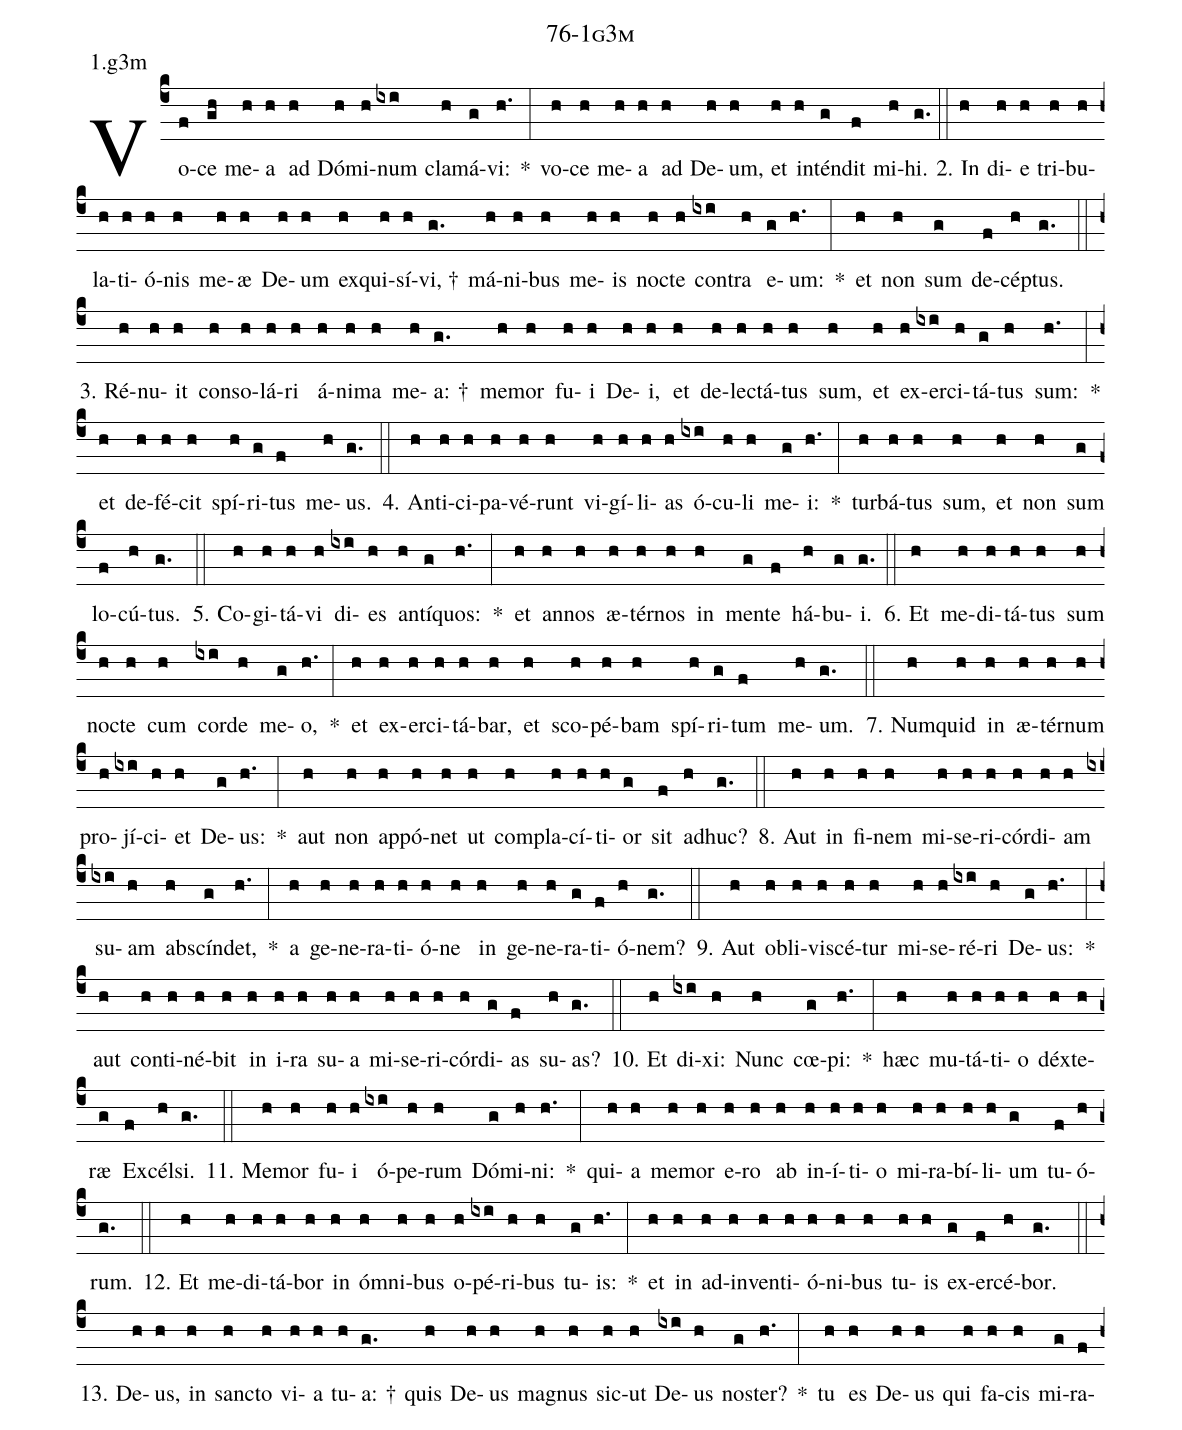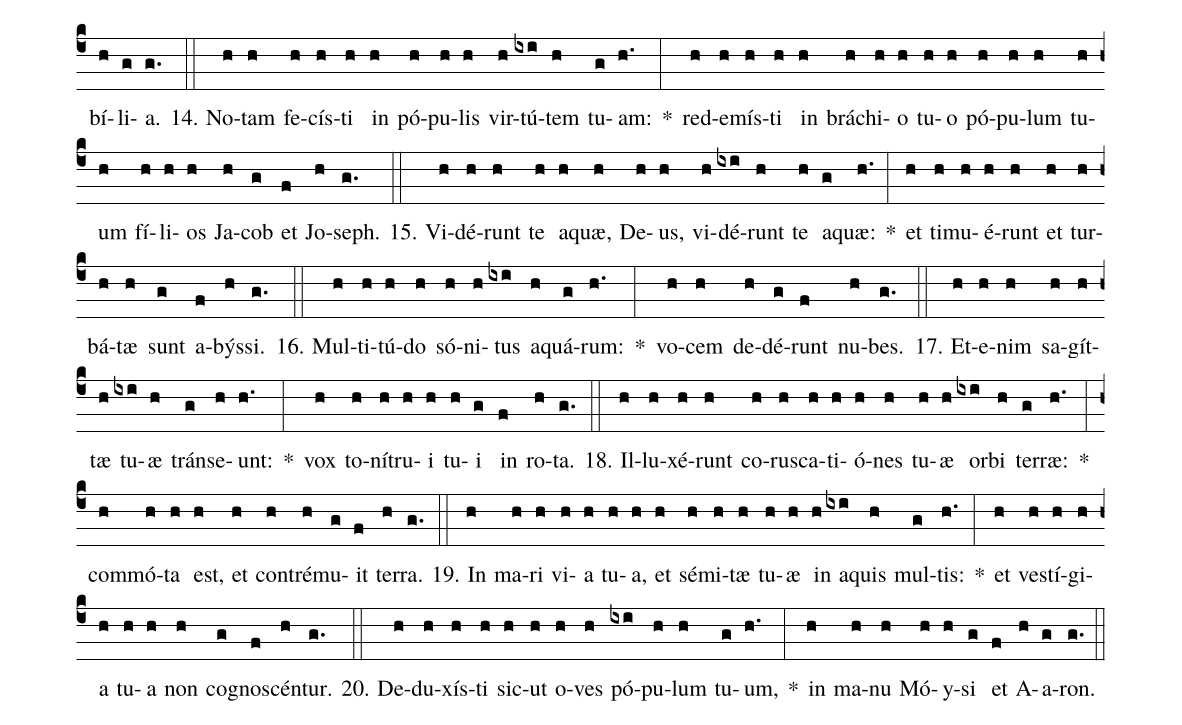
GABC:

name: 76-1g3m;
annotation: 1.g3m;
%%
(c4)Vo(f)ce(gh) me(h)a(h) ad(h) Dó(h)mi(h)num(ixi) cla(h)má(g)vi:(h.) *(:) vo(h)ce(h) me(h)a(h) ad(h) De(h)um,(h) et(h) in(h)tén(g)dit(f) mi(h)hi.(g.) (::)
2. In(h) di(h)e(h) tri(h)bu(h)la(h)ti(h)ó(h)nis(h) me(h)æ(h) De(h)um(h) ex(h)qui(h)sí(h)vi, †(g.) má(h)ni(h)bus(h) me(h)is(h) noc(h)te(h) con(ixi)tra(h) e(g)um:(h.) *(:) et(h) non(h) sum(g) de(f)cép(h)tus.(g.) (::)
3. Ré(h)nu(h)it(h) con(h)so(h)lá(h)ri(h) á(h)ni(h)ma(h) me(h)a: †(g.) me(h)mor(h) fu(h)i(h) De(h)i,(h) et(h) de(h)lec(h)tá(h)tus(h) sum,(h) et(h) ex(h)er(ixi)ci(h)tá(g)tus(h) sum:(h.) *(:) et(h) de(h)fé(h)cit(h) spí(h)ri(g)tus(f) me(h)us.(g.) (::)
4. An(h)ti(h)ci(h)pa(h)vé(h)runt(h) vi(h)gí(h)li(h)as(h) ó(ixi)cu(h)li(h) me(g)i:(h.) *(:) tur(h)bá(h)tus(h) sum,(h) et(h) non(h) sum(g) lo(f)cú(h)tus.(g.) (::)
5. Co(h)gi(h)tá(h)vi(h) di(ixi)es(h) an(h)tí(g)quos:(h.) *(:) et(h) an(h)nos(h) æ(h)tér(h)nos(h) in(h) men(g)te(f) há(h)bu(g)i.(g.) (::)
6. Et(h) me(h)di(h)tá(h)tus(h) sum(h) noc(h)te(h) cum(h) cor(ixi)de(h) me(g)o,(h.) *(:) et(h) ex(h)er(h)ci(h)tá(h)bar,(h) et(h) sco(h)pé(h)bam(h) spí(h)ri(g)tum(f) me(h)um.(g.) (::)
7. Num(h)quid(h) in(h) æ(h)tér(h)num(h) pro(h)jí(ixi)ci(h)et(h) De(g)us:(h.) *(:) aut(h) non(h) ap(h)pó(h)net(h) ut(h) com(h)pla(h)cí(h)ti(h)or(g) sit(f) ad(h)huc?(g.) (::)
8. Aut(h) in(h) fi(h)nem(h) mi(h)se(h)ri(h)cór(h)di(h)am(h) su(ixi)am(h) ab(h)scín(g)det,(h.) *(:) a(h) ge(h)ne(h)ra(h)ti(h)ó(h)ne(h) in(h) ge(h)ne(h)ra(g)ti(f)ó(h)nem?(g.) (::)
9. Aut(h) ob(h)li(h)vi(h)scé(h)tur(h) mi(h)se(h)ré(ixi)ri(h) De(g)us:(h.) *(:) aut(h) con(h)ti(h)né(h)bit(h) in(h) i(h)ra(h) su(h)a(h) mi(h)se(h)ri(h)cór(h)di(g)as(f) su(h)as?(g.) (::)
10. Et(h) di(ixi)xi:(h) Nunc(h) cœ(g)pi:(h.) *(:) hæc(h) mu(h)tá(h)ti(h)o(h) déx(h)te(h)ræ(g) Ex(f)cél(h)si.(g.) (::)
11. Me(h)mor(h) fu(h)i(h) ó(ixi)pe(h)rum(h) Dó(g)mi(h)ni:(h.) *(:) qui(h)a(h) me(h)mor(h) e(h)ro(h) ab(h) in(h)í(h)ti(h)o(h) mi(h)ra(h)bí(h)li(h)um(g) tu(f)ó(h)rum.(g.) (::)
12. Et(h) me(h)di(h)tá(h)bor(h) in(h) óm(h)ni(h)bus(h) o(h)pé(ixi)ri(h)bus(h) tu(g)is:(h.) *(:) et(h) in(h) ad(h)in(h)ven(h)ti(h)ó(h)ni(h)bus(h) tu(h)is(h) ex(g)er(f)cé(h)bor.(g.) (::)
13. De(h)us,(h) in(h) sanc(h)to(h) vi(h)a(h) tu(h)a: †(g.) quis(h) De(h)us(h) ma(h)gnus(h) sic(h)ut(h) De(ixi)us(h) nos(g)ter?(h.) *(:) tu(h) es(h) De(h)us(h) qui(h) fa(h)cis(h) mi(g)ra(f)bí(h)li(g)a.(g.) (::)
14. No(h)tam(h) fe(h)cís(h)ti(h) in(h) pó(h)pu(h)lis(h) vir(h)tú(ixi)tem(h) tu(g)am:(h.) *(:) red(h)e(h)mís(h)ti(h) in(h) brá(h)chi(h)o(h) tu(h)o(h) pó(h)pu(h)lum(h) tu(h)um(h) fí(h)li(h)os(h) Ja(h)cob(g) et(f) Jo(h)seph.(g.) (::)
15. Vi(h)dé(h)runt(h) te(h) a(h)quæ,(h) De(h)us,(h) vi(h)dé(ixi)runt(h) te(h) a(g)quæ:(h.) *(:) et(h) ti(h)mu(h)é(h)runt(h) et(h) tur(h)bá(h)tæ(h) sunt(g) a(f)býs(h)si.(g.) (::)
16. Mul(h)ti(h)tú(h)do(h) só(h)ni(h)tus(ixi) a(h)quá(g)rum:(h.) *(:) vo(h)cem(h) de(h)dé(g)runt(f) nu(h)bes.(g.) (::)
17. Et(h)e(h)nim(h) sa(h)gít(h)tæ(h) tu(ixi)æ(h) tráns(g)e(h)unt:(h.) *(:) vox(h) to(h)ní(h)tru(h)i(h) tu(h)i(g) in(f) ro(h)ta.(g.) (::)
18. Il(h)lu(h)xé(h)runt(h) co(h)rus(h)ca(h)ti(h)ó(h)nes(h) tu(h)æ(h) or(ixi)bi(h) ter(g)ræ:(h.) *(:) com(h)mó(h)ta(h) est,(h) et(h) con(h)tré(h)mu(g)it(f) ter(h)ra.(g.) (::)
19. In(h) ma(h)ri(h) vi(h)a(h) tu(h)a,(h) et(h) sé(h)mi(h)tæ(h) tu(h)æ(h) in(h) a(ixi)quis(h) mul(g)tis:(h.) *(:) et(h) ves(h)tí(h)gi(h)a(h) tu(h)a(h) non(h) co(g)gno(f)scén(h)tur.(g.) (::)
20. De(h)du(h)xís(h)ti(h) sic(h)ut(h) o(h)ves(h) pó(ixi)pu(h)lum(h) tu(g)um,(h.) *(:) in(h) ma(h)nu(h) Mó(h)y(h)si(g) et(f) A(h)a(g)ron.(g.) (::)
